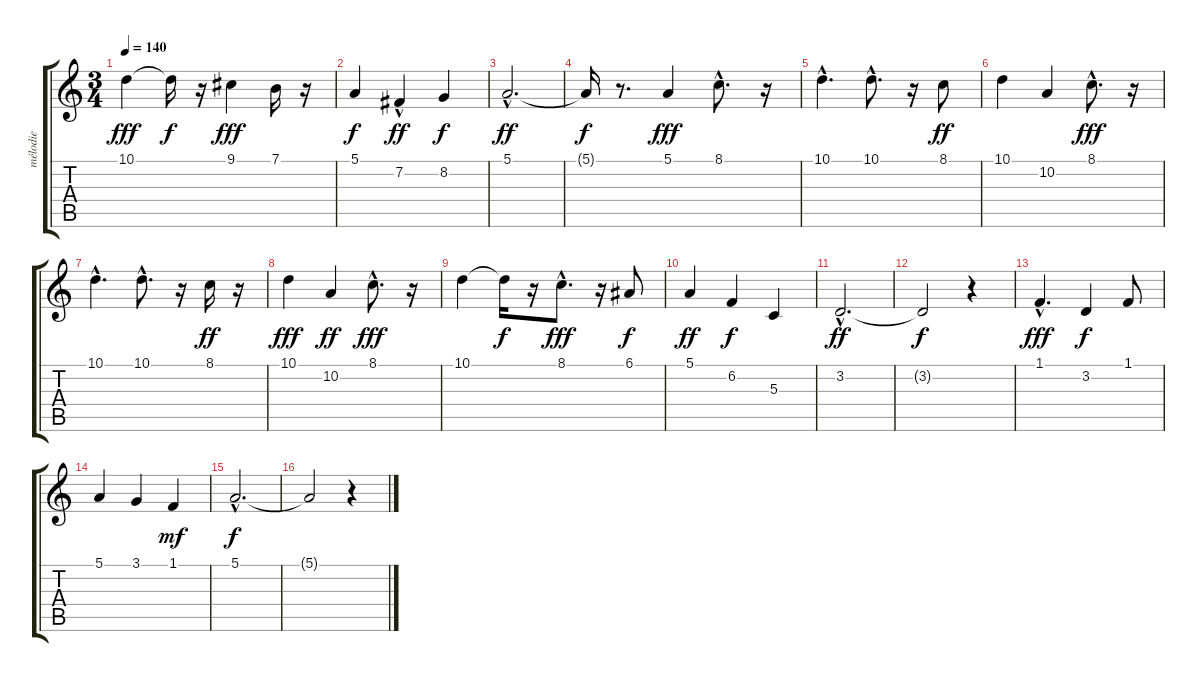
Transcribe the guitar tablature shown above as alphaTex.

\track ("mélodie" "mélodie") {instrument frenchhorn}
\staff {score tabs}
\tuning (E4 B3 G3 D3 A2 E2) {hide}
\ts (3 4)
\tempo 140
\clef g2
\ks c
10.1.4{dy fff} 10.1{t}.16{dy f} r.16 9.1.4{dy fff} 7.1.16 r.16 |
5.1.4{dy f} 7.2{hac}.4{dy ff} 8.2.4{dy f} |
5.1{hac}.2{d dy ff} |
5.1{t}.16{dy f} r.8{d} 5.1.4{dy fff} 8.1{hac}.8{d} r.16 |
10.1{hac}.4{d} 10.1{hac}.8{d} r.16 8.1.8{dy ff} |
10.1.4 10.2.4 8.1{hac}.8{d dy fff} r.16 |
10.1{hac}.4{d} 10.1{hac}.8{d} r.16 8.1.16{dy ff} r.16 |
10.1.4{dy fff} 10.2.4{dy ff} 8.1{hac}.8{d dy fff} r.16 |
10.1.4 10.1{t}.16{dy f} r.16 8.1{hac}.8{d dy fff} r.16 6.1.8{dy f} |
5.1.4{dy ff} 6.2.4{dy f} 5.3.4 |
3.2{hac}.2{d dy ff} |
3.2{t}.2{dy f} r.4 |
1.1{hac}.4{d dy fff} 3.2.4{dy f} 1.1.8 |
5.1.4 3.1.4 1.1.4{dy mf} |
5.1{hac}.2{d dy f} |
5.1{t}.2 r.4
